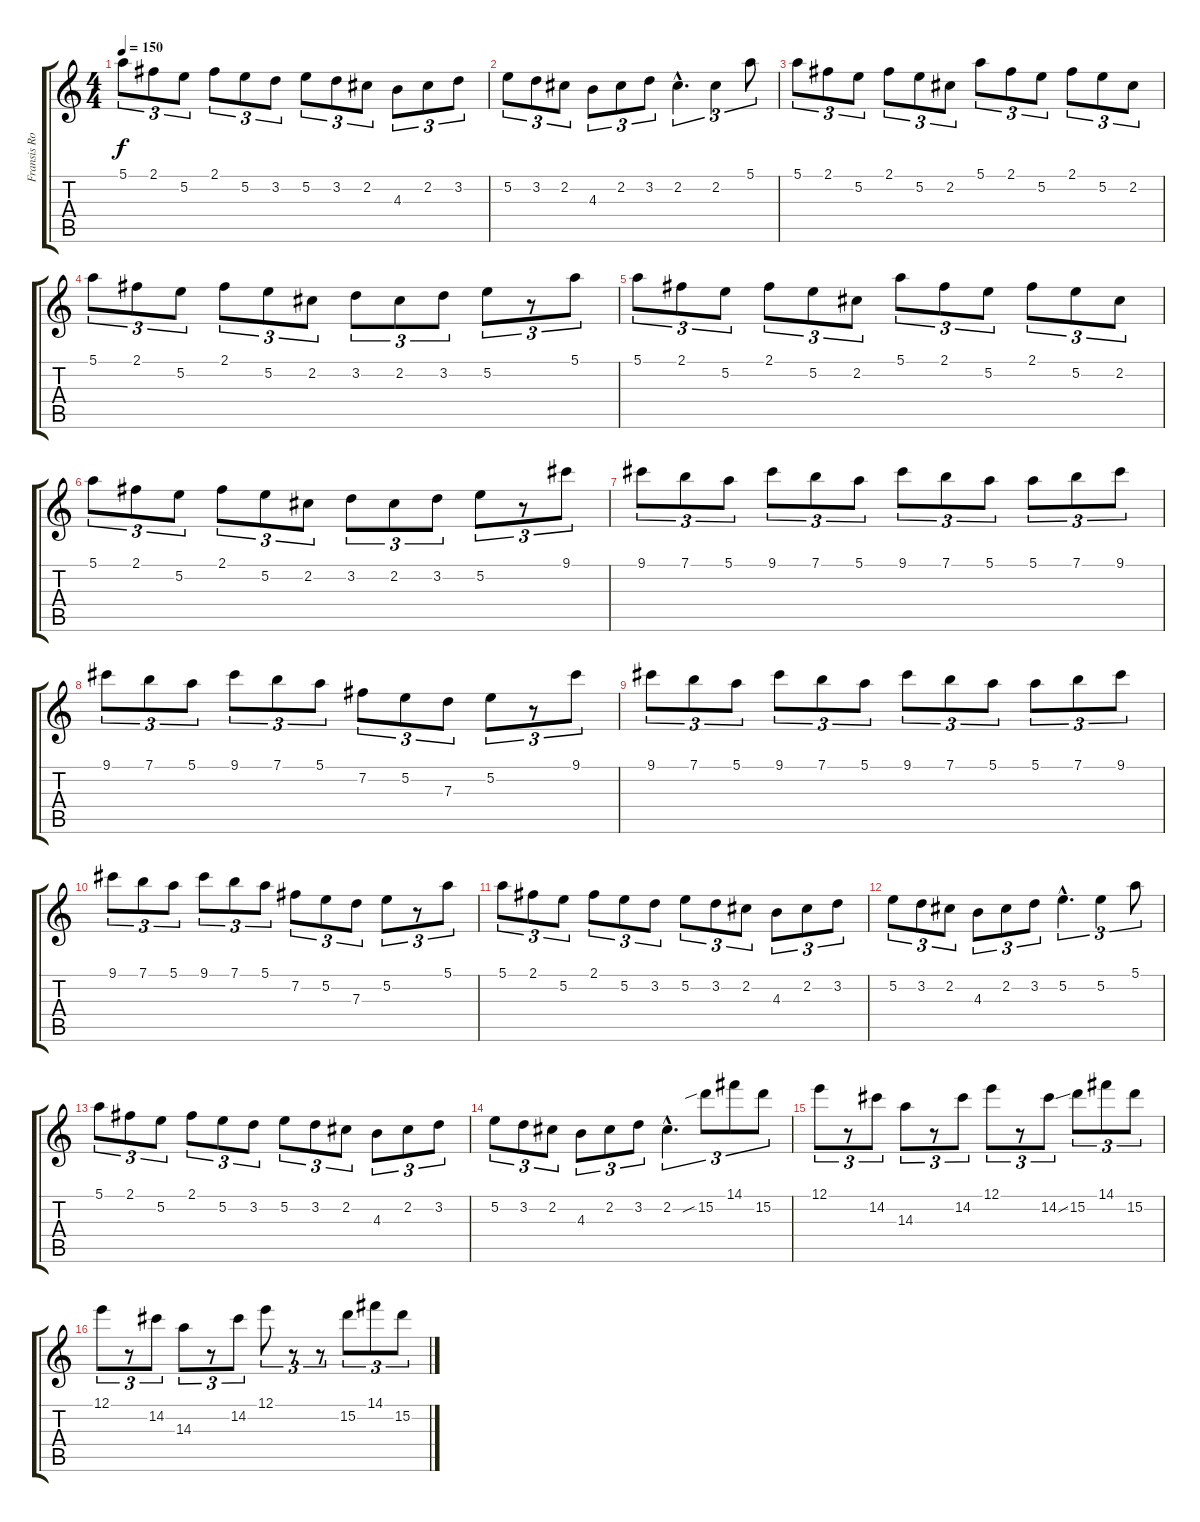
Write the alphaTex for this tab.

\track ("Fransis Rossi" "Fransis Ro") {instrument overdrivenguitar}
\staff {score tabs}
\tuning (E4 B3 G3 D3 A2 E2) {hide}
\ts (4 4)
\tempo 150
\clef g2
\ks c
5.1.8{tu (3 2) dy f} 2.1.8{tu (3 2)} 5.2.8{tu (3 2)} 2.1.8{tu (3 2)} 5.2.8{tu (3 2)} 3.2.8{tu (3 2)} 5.2.8{tu (3 2)} 3.2.8{tu (3 2)} 2.2.8{tu (3 2)} 4.3.8{tu (3 2)} 2.2.8{tu (3 2)} 3.2.8{tu (3 2)} |
5.2.8{tu (3 2)} 3.2.8{tu (3 2)} 2.2.8{tu (3 2)} 4.3.8{tu (3 2)} 2.2.8{tu (3 2)} 3.2.8{tu (3 2)} 2.2{hac}.4{d tu (3 2)} 2.2.4{tu (3 2)} 5.1.8{tu (3 2)} |
5.1.8{tu (3 2)} 2.1.8{tu (3 2)} 5.2.8{tu (3 2)} 2.1.8{tu (3 2)} 5.2.8{tu (3 2)} 2.2.8{tu (3 2)} 5.1.8{tu (3 2)} 2.1.8{tu (3 2)} 5.2.8{tu (3 2)} 2.1.8{tu (3 2)} 5.2.8{tu (3 2)} 2.2.8{tu (3 2)} |
5.1.8{tu (3 2)} 2.1.8{tu (3 2)} 5.2.8{tu (3 2)} 2.1.8{tu (3 2)} 5.2.8{tu (3 2)} 2.2.8{tu (3 2)} 3.2.8{tu (3 2)} 2.2.8{tu (3 2)} 3.2.8{tu (3 2)} 5.2.8{tu (3 2)} r.8{tu (3 2)} 5.1.8{tu (3 2)} |
5.1.8{tu (3 2)} 2.1.8{tu (3 2)} 5.2.8{tu (3 2)} 2.1.8{tu (3 2)} 5.2.8{tu (3 2)} 2.2.8{tu (3 2)} 5.1.8{tu (3 2)} 2.1.8{tu (3 2)} 5.2.8{tu (3 2)} 2.1.8{tu (3 2)} 5.2.8{tu (3 2)} 2.2.8{tu (3 2)} |
5.1.8{tu (3 2)} 2.1.8{tu (3 2)} 5.2.8{tu (3 2)} 2.1.8{tu (3 2)} 5.2.8{tu (3 2)} 2.2.8{tu (3 2)} 3.2.8{tu (3 2)} 2.2.8{tu (3 2)} 3.2.8{tu (3 2)} 5.2.8{tu (3 2)} r.8{tu (3 2)} 9.1.8{tu (3 2)} |
9.1.8{tu (3 2)} 7.1.8{tu (3 2)} 5.1.8{tu (3 2)} 9.1.8{tu (3 2)} 7.1.8{tu (3 2)} 5.1.8{tu (3 2)} 9.1.8{tu (3 2)} 7.1.8{tu (3 2)} 5.1.8{tu (3 2)} 5.1.8{tu (3 2)} 7.1.8{tu (3 2)} 9.1.8{tu (3 2)} |
9.1.8{tu (3 2)} 7.1.8{tu (3 2)} 5.1.8{tu (3 2)} 9.1.8{tu (3 2)} 7.1.8{tu (3 2)} 5.1.8{tu (3 2)} 7.2.8{tu (3 2)} 5.2.8{tu (3 2)} 7.3.8{tu (3 2)} 5.2.8{tu (3 2)} r.8{tu (3 2)} 9.1.8{tu (3 2)} |
9.1.8{tu (3 2)} 7.1.8{tu (3 2)} 5.1.8{tu (3 2)} 9.1.8{tu (3 2)} 7.1.8{tu (3 2)} 5.1.8{tu (3 2)} 9.1.8{tu (3 2)} 7.1.8{tu (3 2)} 5.1.8{tu (3 2)} 5.1.8{tu (3 2)} 7.1.8{tu (3 2)} 9.1.8{tu (3 2)} |
9.1.8{tu (3 2)} 7.1.8{tu (3 2)} 5.1.8{tu (3 2)} 9.1.8{tu (3 2)} 7.1.8{tu (3 2)} 5.1.8{tu (3 2)} 7.2.8{tu (3 2)} 5.2.8{tu (3 2)} 7.3.8{tu (3 2)} 5.2.8{tu (3 2)} r.8{tu (3 2)} 5.1.8{tu (3 2)} |
5.1.8{tu (3 2)} 2.1.8{tu (3 2)} 5.2.8{tu (3 2)} 2.1.8{tu (3 2)} 5.2.8{tu (3 2)} 3.2.8{tu (3 2)} 5.2.8{tu (3 2)} 3.2.8{tu (3 2)} 2.2.8{tu (3 2)} 4.3.8{tu (3 2)} 2.2.8{tu (3 2)} 3.2.8{tu (3 2)} |
5.2.8{tu (3 2)} 3.2.8{tu (3 2)} 2.2.8{tu (3 2)} 4.3.8{tu (3 2)} 2.2.8{tu (3 2)} 3.2.8{tu (3 2)} 5.2{hac}.4{d tu (3 2)} 5.2.4{tu (3 2)} 5.1.8{tu (3 2)} |
5.1.8{tu (3 2)} 2.1.8{tu (3 2)} 5.2.8{tu (3 2)} 2.1.8{tu (3 2)} 5.2.8{tu (3 2)} 3.2.8{tu (3 2)} 5.2.8{tu (3 2)} 3.2.8{tu (3 2)} 2.2.8{tu (3 2)} 4.3.8{tu (3 2)} 2.2.8{tu (3 2)} 3.2.8{tu (3 2)} |
5.2.8{tu (3 2)} 3.2.8{tu (3 2)} 2.2.8{tu (3 2)} 4.3.8{tu (3 2)} 2.2.8{tu (3 2)} 3.2.8{tu (3 2)} 2.2{hac}.4{d tu (3 2)} 15.2{sib}.8{tu (3 2)} 14.1.8{tu (3 2)} 15.2.8{tu (3 2)} |
12.1.8{tu (3 2)} r.8{tu (3 2)} 14.2.8{tu (3 2)} 14.3.8{tu (3 2)} r.8{tu (3 2)} 14.2.8{tu (3 2)} 12.1.8{tu (3 2)} r.8{tu (3 2)} 14.2{ss}.8{tu (3 2)} 15.2.8{tu (3 2)} 14.1.8{tu (3 2)} 15.2.8{tu (3 2)} |
12.1.8{tu (3 2)} r.8{tu (3 2)} 14.2.8{tu (3 2)} 14.3.8{tu (3 2)} r.8{tu (3 2)} 14.2.8{tu (3 2)} 12.1.8{tu (3 2)} r.8{tu (3 2)} r.8{tu (3 2)} 15.2.8{tu (3 2)} 14.1.8{tu (3 2)} 15.2.8{tu (3 2)}
